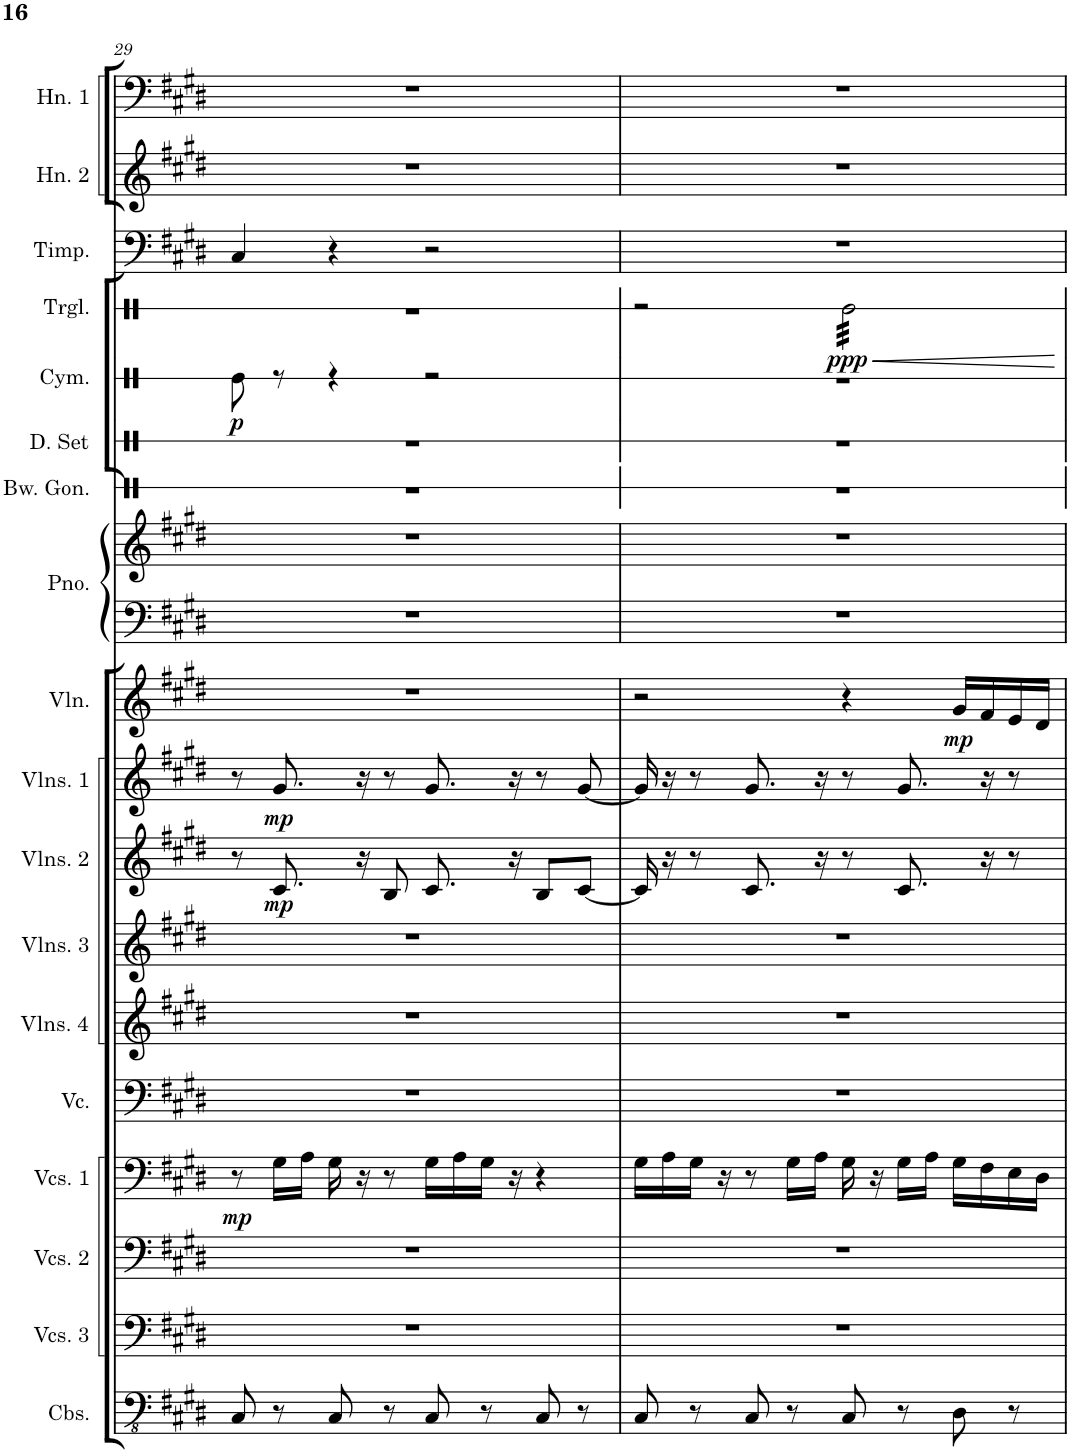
**kern	**kern	**kern	**kern	**dynam	**kern	**kern	**kern	**kern	**dynam	**kern	**dynam	**kern	**dynam	**kern	**kern	**kern	**kern	**dynam	**kern	**kern	**kern
*part16	*part15	*part14	*part13	*part13	*part12	*part11	*part10	*part9	*part9	*part8	*part8	*part7	*part7	*part6	*part6	*part5	*part4	*part4	*part3	*part2	*part1
*staff17	*staff16	*staff15	*staff14	*staff14	*staff13	*staff12	*staff11	*staff10	*staff10	*staff9	*staff9	*staff8	*staff8	*staff7	*staff6	*staff5	*staff4	*staff4	*staff3	*staff2	*staff1
*I"Contrabasses	*I"Violoncellos 3	*I"Violoncellos 2	*I"Violoncellos 1	*	*I"Violoncello	*I"Violins 4	*I"Violins 3	*I"Violins 2	*	*I"Violins 1	*	*I"Violin	*	*I"Piano	*	*I"Bowl Gongs	*I"Triangle	*	*I"Timpani	*I"Horn 2	*I"Horn 1
*I'Cbs.	*I'Vcs. 3	*I'Vcs. 2	*I'Vcs. 1	*	*I'Vc.	*I'Vlns. 4	*I'Vlns. 3	*I'Vlns. 2	*	*I'Vlns. 1	*	*I'Vln.	*	*I'Pno.	*	*I'Bw. Gon.	*I'Trgl.	*	*I'Timp.	*I'Hn. 2	*I'Hn. 1
!!LO:PB:g=z
*clefFv4	*clefF4	*clefF4	*clefF4	*	*clefF4	*clefG2	*clefG2	*clefG2	*	*clefG2	*	*clefG2	*	*clefF4	*clefG2	*clefX	*clefX	*	*clefF4	*clefG2	*clefF4
*	*	*	*	*	*	*	*	*	*	*	*	*	*	*	*	*	*	*	*	*ITrd4c7	*ITrd4c7
*k[f#c#g#d#]	*k[f#c#g#d#]	*k[f#c#g#d#]	*k[f#c#g#d#]	*	*k[f#c#g#d#]	*k[f#c#g#d#]	*k[f#c#g#d#]	*k[f#c#g#d#]	*	*k[f#c#g#d#]	*	*k[f#c#g#d#]	*	*k[f#c#g#d#]	*k[f#c#g#d#]	*k[]	*k[]	*	*k[f#c#g#d#]	*k[f#c#g#d#]	*k[f#c#g#d#]
*M4/4	*M4/4	*M4/4	*M4/4	*	*M4/4	*M4/4	*M4/4	*M4/4	*	*M4/4	*	*M4/4	*	*M4/4	*M4/4	*M4/4	*M4/4	*	*M4/4	*M4/4	*M4/4
=29	=29	=29	=29	=29	=29	=29	=29	=29	=29	=29	=29	=29	=29	=29	=29	=29	=29	=29	=29	=29	=29
!	!	!	!	!LO:DY:b	!	!	!	!	!	!	!	!	!	!	!	!	!	!	!	!	!
8CC#/	1r	1r	8r	mp	1r	1r	1r	8r	.	8r	.	1r	.	1r	1r	1r	1r	.	4C#/	1r	1r
!	!	!	!	!	!	!	!	!	!LO:DY:b	!	!LO:DY:b	!	!	!	!	!	!	!	!	!	!
8r	.	.	16G#\LL	.	.	.	.	8.c#/	mp	8.g#/	mp	.	.	.	.	.	.	.	.	.	.
.	.	.	16A\JJ	.	.	.	.	.	.	.	.	.	.	.	.	.	.	.	.	.	.
8CC#/	.	.	16G#\	.	.	.	.	.	.	.	.	.	.	.	.	.	.	.	4r	.	.
.	.	.	16r	.	.	.	.	16r	.	16r	.	.	.	.	.	.	.	.	.	.	.
8r	.	.	8r	.	.	.	.	8B/	.	8r	.	.	.	.	.	.	.	.	.	.	.
8CC#/	.	.	16G#\LL	.	.	.	.	8.c#/	.	8.g#/	.	.	.	.	.	.	.	.	2r	.	.
.	.	.	16A\	.	.	.	.	.	.	.	.	.	.	.	.	.	.	.	.	.	.
8r	.	.	16G#\JJ	.	.	.	.	.	.	.	.	.	.	.	.	.	.	.	.	.	.
.	.	.	16r	.	.	.	.	16r	.	16r	.	.	.	.	.	.	.	.	.	.	.
8CC#/	.	.	4r	.	.	.	.	8B/L	.	8r	.	.	.	.	.	.	.	.	.	.	.
8r	.	.	.	.	.	.	.	[8c#/J	.	[8g#/	.	.	.	.	.	.	.	.	.	.	.
=30	=30	=30	=30	=30	=30	=30	=30	=30	=30	=30	=30	=30	=30	=30	=30	=30	=30	=30	=30	=30	=30
8CC#/	1r	1r	16G#\LL	.	1r	1r	1r	16c#/]	.	16g#/]	.	2r	.	1r	1r	1r	2r	.	1r	1r	1r
.	.	.	16A\	.	.	.	.	16r	.	16r	.	.	.	.	.	.	.	.	.	.	.
8r	.	.	16G#\JJ	.	.	.	.	8r	.	8r	.	.	.	.	.	.	.	.	.	.	.
.	.	.	16r	.	.	.	.	.	.	.	.	.	.	.	.	.	.	.	.	.	.
8CC#/	.	.	8r	.	.	.	.	8.c#/	.	8.g#/	.	.	.	.	.	.	.	.	.	.	.
8r	.	.	16G#\LL	.	.	.	.	.	.	.	.	.	.	.	.	.	.	.	.	.	.
.	.	.	16A\JJ	.	.	.	.	16r	.	16r	.	.	.	.	.	.	.	.	.	.	.
!	!	!	!	!	!	!	!	!	!	!	!	!	!	!	!	!	!	!LO:HP:b	!	!	!
!	!	!	!	!	!	!	!	!	!	!	!	!	!	!	!	!	!	!LO:DY:n=1:b	!	!	!
*	*	*	*	*	*	*	*	*	*	*	*	*	*	*	*	*	*tremolo	*	*	*	*
8CC#/	.	.	16G#\	.	.	.	.	8r	.	8r	.	4r	.	.	.	.	32Re\LLL	< ppp	.	.	.
.	.	.	.	.	.	.	.	.	.	.	.	.	.	.	.	.	32Re\	.	.	.	.
.	.	.	16r	.	.	.	.	.	.	.	.	.	.	.	.	.	32Re\	.	.	.	.
.	.	.	.	.	.	.	.	.	.	.	.	.	.	.	.	.	32Re\	.	.	.	.
8r	.	.	16G#\LL	.	.	.	.	8.c#/	.	8.g#/	.	.	.	.	.	.	32Re\	.	.	.	.
.	.	.	.	.	.	.	.	.	.	.	.	.	.	.	.	.	32Re\	.	.	.	.
.	.	.	16A\JJ	.	.	.	.	.	.	.	.	.	.	.	.	.	32Re\	.	.	.	.
.	.	.	.	.	.	.	.	.	.	.	.	.	.	.	.	.	32Re\	.	.	.	.
!	!	!	!	!	!	!	!	!	!	!	!	!	!LO:DY:b	!	!	!	!	!	!	!	!
8DD#\	.	.	16G#\LL	.	.	.	.	.	.	.	.	16g#/LL	mp	.	.	.	32Re\	.	.	.	.
.	.	.	.	.	.	.	.	.	.	.	.	.	.	.	.	.	32Re\	.	.	.	.
.	.	.	16F#\	.	.	.	.	16r	.	16r	.	16f#/	.	.	.	.	32Re\	.	.	.	.
.	.	.	.	.	.	.	.	.	.	.	.	.	.	.	.	.	32Re\	.	.	.	.
8r	.	.	16E\	.	.	.	.	8r	.	8r	.	16e/	.	.	.	.	32Re\	.	.	.	.
.	.	.	.	.	.	.	.	.	.	.	.	.	.	.	.	.	32Re\	.	.	.	.
.	.	.	16D#\JJ	.	.	.	.	.	.	.	.	16d#/JJ	.	.	.	.	32Re\	.	.	.	.
.	.	.	.	.	.	.	.	.	.	.	.	.	.	.	.	.	32Re\JJJ	.	.	.	.
*	*	*	*	*	*	*	*	*	*	*	*	*	*	*	*	*	*Xtremolo	*	*	*	*
.	.	.	.	.	.	.	.	.	.	.	.	.	.	.	.	.	.	[	.	.	.
=	=	=	=	=	=	=	=	=	=	=	=	=	=	=	=	=	=	=	=	=	=
*-	*-	*-	*-	*-	*-	*-	*-	*-	*-	*-	*-	*-	*-	*-	*-	*-	*-	*-	*-	*-	*-
